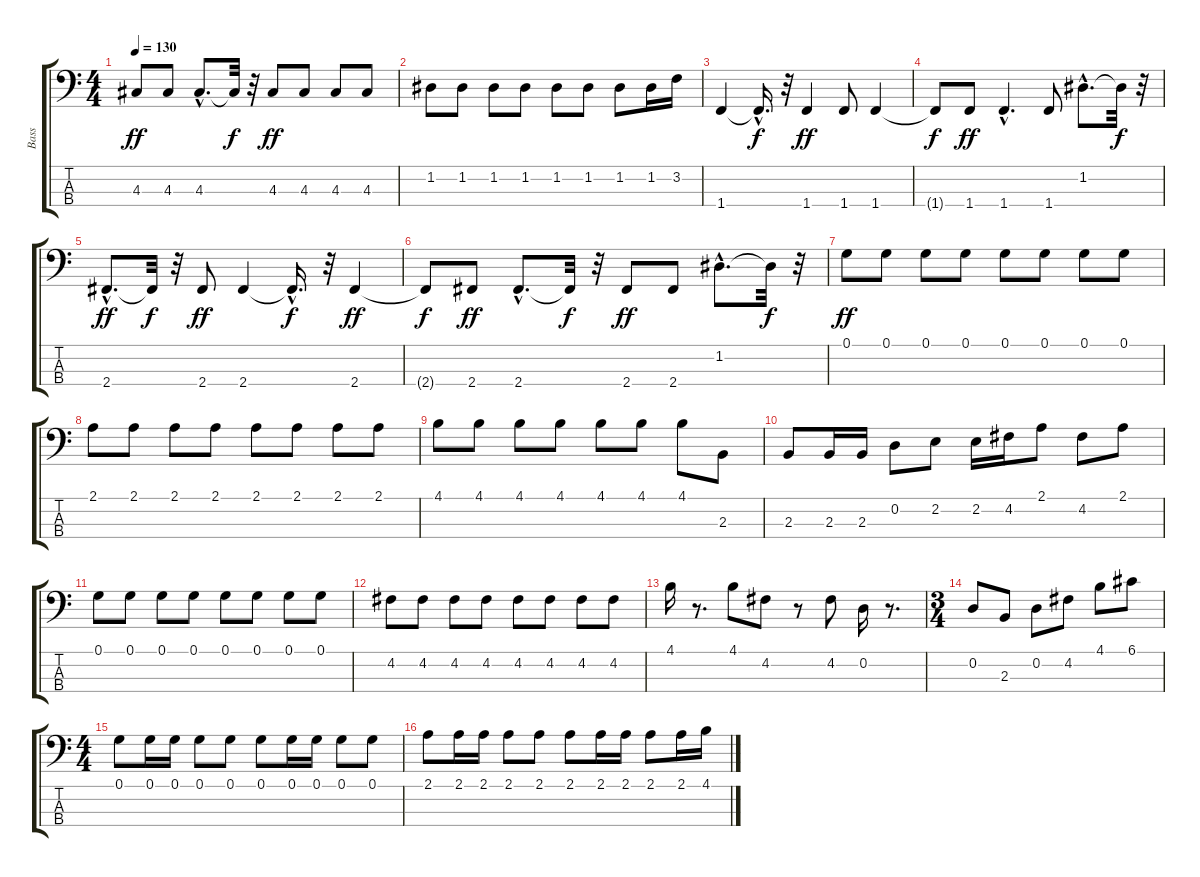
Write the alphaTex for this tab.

\track ("Bass" "Bass") {instrument electricbassfinger}
\staff {score tabs}
\tuning (G2 D2 A1 E1) {hide}
\ts (4 4)
\tempo 130
\clef f4
\ks c
4.3.8{dy ff} 4.3.8 4.3{hac}.8{d} 4.3{t}.32{dy f} r.32 4.3.8{dy ff} 4.3.8 4.3.8 4.3.8 |
1.2.8 1.2.8 1.2.8 1.2.8 1.2.8 1.2.8 1.2.8 1.2.16 3.2.16 |
1.4.4 1.4{hac t}.16{d dy f} r.32 1.4.4{dy ff} 1.4.8 1.4.4 |
1.4{t}.8{dy f} 1.4.8{dy ff} 1.4{hac}.4{d} 1.4.8 1.2{hac}.8{d} 1.2{t}.32{dy f} r.32 |
2.4{hac}.8{d dy ff} 2.4{t}.32{dy f} r.32 2.4.8{dy ff} 2.4.4 2.4{hac t}.16{d dy f} r.32 2.4.4{dy ff} |
2.4{t}.8{dy f} 2.4.8{dy ff} 2.4{hac}.8{d} 2.4{t}.32{dy f} r.32 2.4.8{dy ff} 2.4.8 1.2{hac}.8{d} 1.2{t}.32{dy f} r.32 |
0.1.8{dy ff} 0.1.8 0.1.8 0.1.8 0.1.8 0.1.8 0.1.8 0.1.8 |
2.1.8 2.1.8 2.1.8 2.1.8 2.1.8 2.1.8 2.1.8 2.1.8 |
4.1.8 4.1.8 4.1.8 4.1.8 4.1.8 4.1.8 4.1.8 2.3.8 |
2.3.8 2.3.16 2.3.16 0.2.8 2.2.8 2.2.16 4.2.16 2.1.8 4.2.8 2.1.8 |
0.1.8 0.1.8 0.1.8 0.1.8 0.1.8 0.1.8 0.1.8 0.1.8 |
4.2.8 4.2.8 4.2.8 4.2.8 4.2.8 4.2.8 4.2.8 4.2.8 |
4.1.16 r.8{d} 4.1.8 4.2.8 r.8 4.2.8 0.2.16 r.8{d} |
\ts (3 4)
0.2.8 2.3.8 0.2.8 4.2.8 4.1.8 6.1.8 |
\ts (4 4)
0.1.8 0.1.16 0.1.16 0.1.8 0.1.8 0.1.8 0.1.16 0.1.16 0.1.8 0.1.8 |
2.1.8 2.1.16 2.1.16 2.1.8 2.1.8 2.1.8 2.1.16 2.1.16 2.1.8 2.1.16 4.1.16
